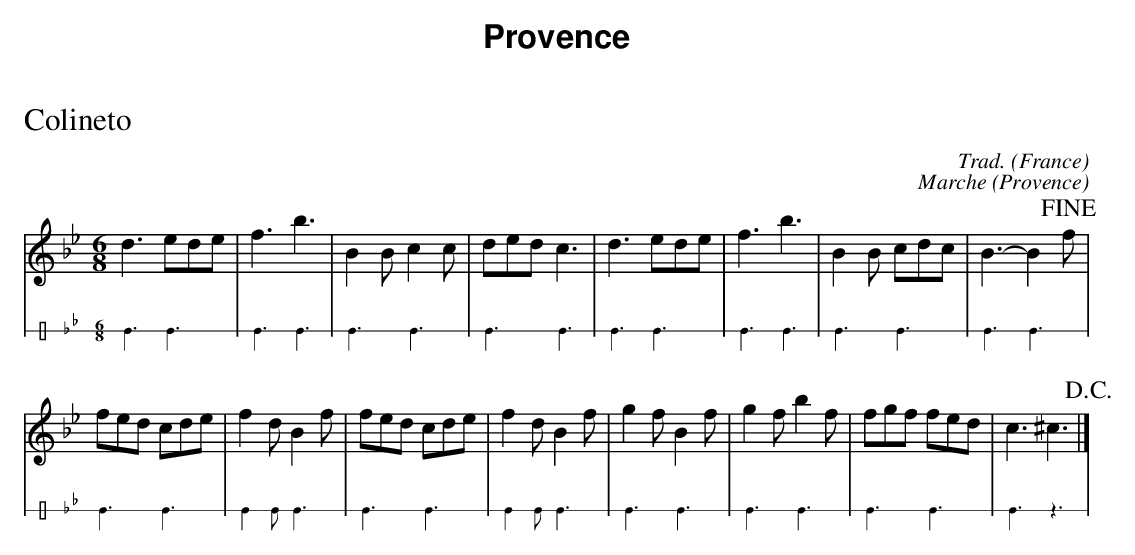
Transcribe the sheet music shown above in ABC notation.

X:1
T:Colineto
O:France
C:Trad.
M:6/8
L:1/8
K:Bb
V:Galoubet
d3 ede | f3b3 | B2B c2c | ded c3 | d3 ede | f3 b3 | B2B cdc | B3-B2!fine!f |
fed cde | f2d B2f | fed cde | f2d B2f | g2f B2f | g2f b2f | fgf fed | c3 ^c3!D.C.! |]
V:Tambourin clef=perc stafflines=1  staffscale=0.6
B3B3 | B3B3 | B3B3 | B3B3 | B3B3 | B3B3 | B3B3 | B3B3 |
B3B3 | B2BB3 | B3B3 | B2BB3 | B3B3 |  B3B3 |  B3B3 |  B3z3 |
